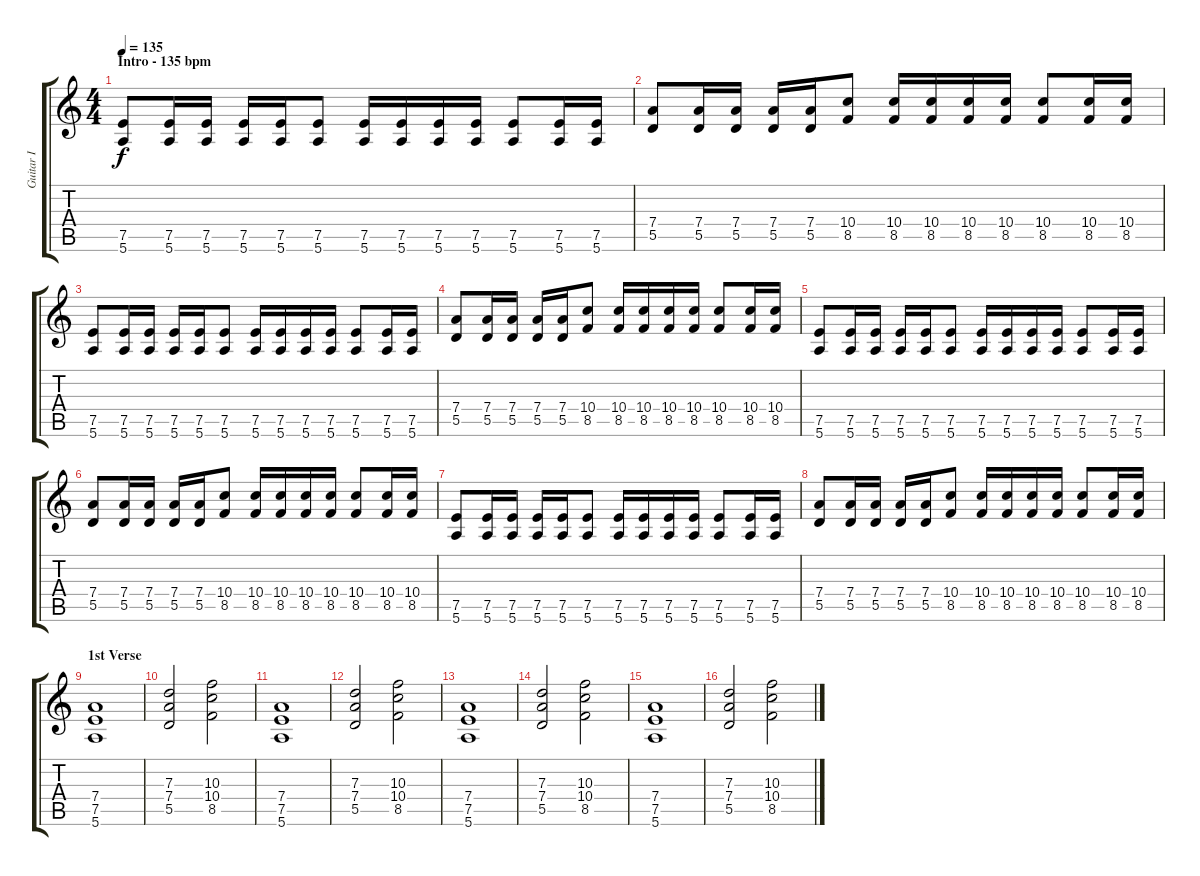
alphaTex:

\track ("Guitar I" "Guitar I") {instrument distortionguitar}
\staff {score tabs}
\tuning (E4 B3 G3 D3 A2 E2) {hide}
\ts (4 4)
\section ("" "Intro - 135 bpm")
\tempo 135
\clef g2
\ks c
(7.5 5.6).8{dy f instrument distortionguitar} (7.5 5.6).16 (7.5 5.6).16 (7.5 5.6).16 (7.5 5.6).16 (7.5 5.6).8 (7.5 5.6).16 (7.5 5.6).16 (7.5 5.6).16 (7.5 5.6).16 (7.5 5.6).8 (7.5 5.6).16 (7.5 5.6).16 |
(7.4 5.5).8 (7.4 5.5).16 (7.4 5.5).16 (7.4 5.5).16 (7.4 5.5).16 (10.4 8.5).8 (10.4 8.5).16 (10.4 8.5).16 (10.4 8.5).16 (10.4 8.5).16 (10.4 8.5).8 (10.4 8.5).16 (10.4 8.5).16 |
(7.5 5.6).8 (7.5 5.6).16 (7.5 5.6).16 (7.5 5.6).16 (7.5 5.6).16 (7.5 5.6).8 (7.5 5.6).16 (7.5 5.6).16 (7.5 5.6).16 (7.5 5.6).16 (7.5 5.6).8 (7.5 5.6).16 (7.5 5.6).16 |
(7.4 5.5).8 (7.4 5.5).16 (7.4 5.5).16 (7.4 5.5).16 (7.4 5.5).16 (10.4 8.5).8 (10.4 8.5).16 (10.4 8.5).16 (10.4 8.5).16 (10.4 8.5).16 (10.4 8.5).8 (10.4 8.5).16 (10.4 8.5).16 |
(7.5 5.6).8 (7.5 5.6).16 (7.5 5.6).16 (7.5 5.6).16 (7.5 5.6).16 (7.5 5.6).8 (7.5 5.6).16 (7.5 5.6).16 (7.5 5.6).16 (7.5 5.6).16 (7.5 5.6).8 (7.5 5.6).16 (7.5 5.6).16 |
(7.4 5.5).8 (7.4 5.5).16 (7.4 5.5).16 (7.4 5.5).16 (7.4 5.5).16 (10.4 8.5).8 (10.4 8.5).16 (10.4 8.5).16 (10.4 8.5).16 (10.4 8.5).16 (10.4 8.5).8 (10.4 8.5).16 (10.4 8.5).16 |
(7.5 5.6).8 (7.5 5.6).16 (7.5 5.6).16 (7.5 5.6).16 (7.5 5.6).16 (7.5 5.6).8 (7.5 5.6).16 (7.5 5.6).16 (7.5 5.6).16 (7.5 5.6).16 (7.5 5.6).8 (7.5 5.6).16 (7.5 5.6).16 |
(7.4 5.5).8 (7.4 5.5).16 (7.4 5.5).16 (7.4 5.5).16 (7.4 5.5).16 (10.4 8.5).8 (10.4 8.5).16 (10.4 8.5).16 (10.4 8.5).16 (10.4 8.5).16 (10.4 8.5).8 (10.4 8.5).16 (10.4 8.5).16 |
\section ("" "1st Verse")
(7.4 7.5 5.6).1 |
(7.3 7.4 5.5).2 (10.3 10.4 8.5).2 |
(7.4 7.5 5.6).1 |
(7.3 7.4 5.5).2 (10.3 10.4 8.5).2 |
(7.4 7.5 5.6).1 |
(7.3 7.4 5.5).2 (10.3 10.4 8.5).2 |
(7.4 7.5 5.6).1 |
(7.3 7.4 5.5).2 (10.3 10.4 8.5).2
